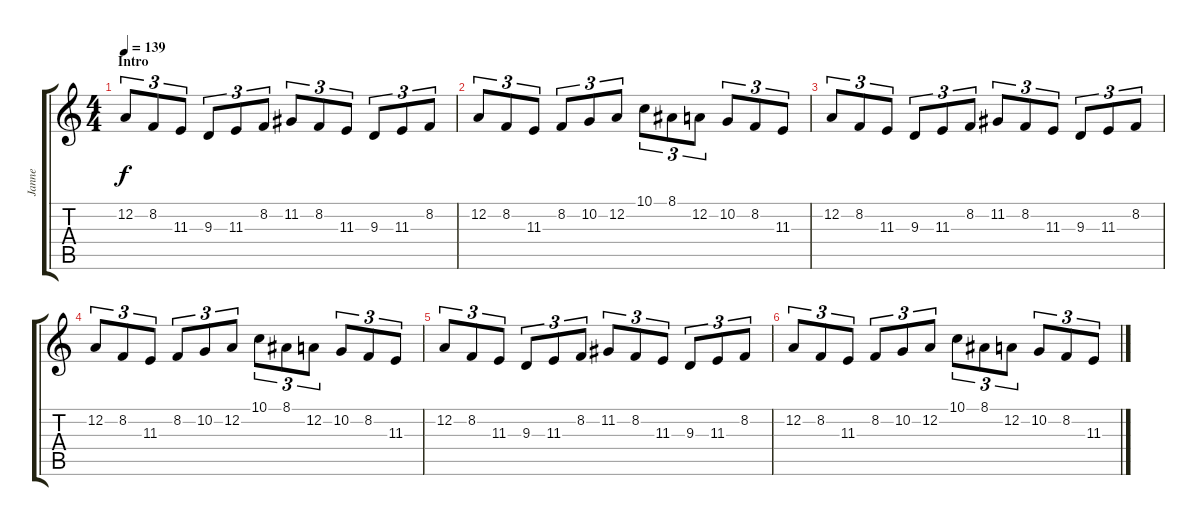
\track ("Janne" "Janne") {instrument lead1square}
\staff {score tabs}
\tuning (D4 A3 F3 C3 G2 D2) {hide}
\ts (4 4)
\section ("" "Intro")
\tempo 139
\clef g2
\ks c
12.2.8{tu (3 2) dy f instrument orchestralharp} 8.2.8{tu (3 2)} 11.3.8{tu (3 2)} 9.3.8{tu (3 2)} 11.3.8{tu (3 2)} 8.2.8{tu (3 2)} 11.2.8{tu (3 2)} 8.2.8{tu (3 2)} 11.3.8{tu (3 2)} 9.3.8{tu (3 2)} 11.3.8{tu (3 2)} 8.2.8{tu (3 2)} |
12.2.8{tu (3 2) instrument orchestralharp} 8.2.8{tu (3 2)} 11.3.8{tu (3 2)} 8.2.8{tu (3 2)} 10.2.8{tu (3 2)} 12.2.8{tu (3 2)} 10.1.8{tu (3 2)} 8.1.8{tu (3 2)} 12.2.8{tu (3 2)} 10.2.8{tu (3 2)} 8.2.8{tu (3 2)} 11.3.8{tu (3 2)} |
12.2.8{tu (3 2) instrument orchestralharp} 8.2.8{tu (3 2)} 11.3.8{tu (3 2)} 9.3.8{tu (3 2)} 11.3.8{tu (3 2)} 8.2.8{tu (3 2)} 11.2.8{tu (3 2)} 8.2.8{tu (3 2)} 11.3.8{tu (3 2)} 9.3.8{tu (3 2)} 11.3.8{tu (3 2)} 8.2.8{tu (3 2)} |
12.2.8{tu (3 2) instrument orchestralharp} 8.2.8{tu (3 2)} 11.3.8{tu (3 2)} 8.2.8{tu (3 2)} 10.2.8{tu (3 2)} 12.2.8{tu (3 2)} 10.1.8{tu (3 2)} 8.1.8{tu (3 2)} 12.2.8{tu (3 2)} 10.2.8{tu (3 2)} 8.2.8{tu (3 2)} 11.3.8{tu (3 2)} |
12.2.8{tu (3 2) instrument orchestralharp} 8.2.8{tu (3 2)} 11.3.8{tu (3 2)} 9.3.8{tu (3 2)} 11.3.8{tu (3 2)} 8.2.8{tu (3 2)} 11.2.8{tu (3 2)} 8.2.8{tu (3 2)} 11.3.8{tu (3 2)} 9.3.8{tu (3 2)} 11.3.8{tu (3 2)} 8.2.8{tu (3 2)} |
12.2.8{tu (3 2) instrument orchestralharp} 8.2.8{tu (3 2)} 11.3.8{tu (3 2)} 8.2.8{tu (3 2)} 10.2.8{tu (3 2)} 12.2.8{tu (3 2)} 10.1.8{tu (3 2)} 8.1.8{tu (3 2)} 12.2.8{tu (3 2)} 10.2.8{tu (3 2)} 8.2.8{tu (3 2)} 11.3.8{tu (3 2)}
